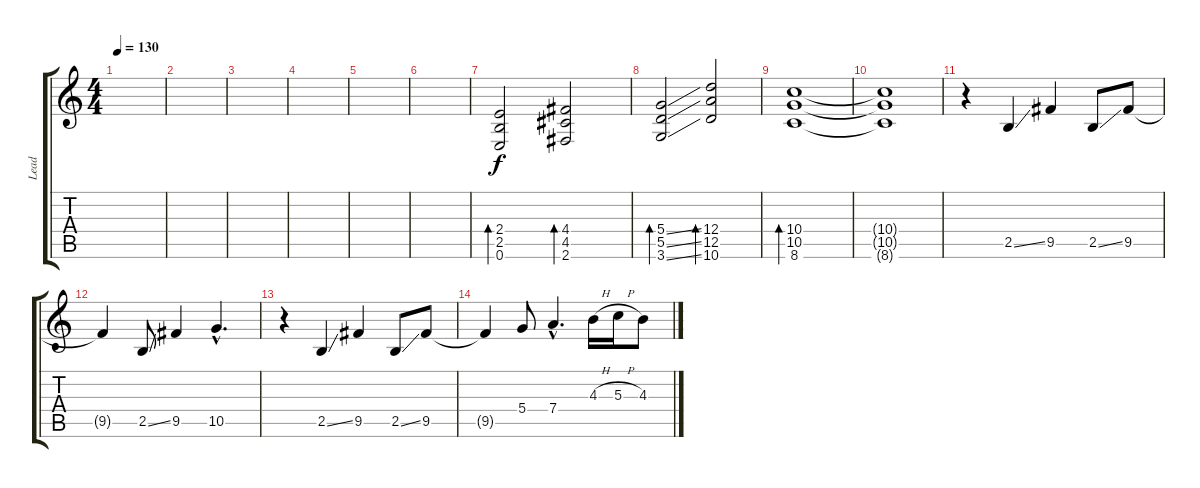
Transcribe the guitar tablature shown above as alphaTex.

\track ("Lead" "Lead") {instrument distortionguitar}
\staff {score tabs}
\tuning (E4 B3 G3 D3 A2 E2) {hide}
\ts (4 4)
\tempo 130
\clef g2
\ks c
|
|
|
|
|
|
(2.4 2.5 0.6).2{bd 120} (4.4 4.5 2.6).2{bd 120} |
(5.4{ss} 5.5{ss} 3.6{ss}).2{bd 120} (12.4 12.5 10.6).2{bd 120} |
(10.4 10.5 8.6).1{bd 120} |
(10.4{t} 10.5{t} 8.6{t}).1 |
r.4 2.5{ss}.4 9.5.4 2.5{ss}.8 9.5.8 |
9.5{t}.4 2.5{ss}.8 9.5.4 10.5{hac}.4{d} |
r.4 2.5{ss}.4 9.5.4 2.5{ss}.8 9.5.8 |
9.5{t}.4 5.4.8 7.4{hac}.4{d} 4.3{h}.16 5.3{h}.16 4.3.8
